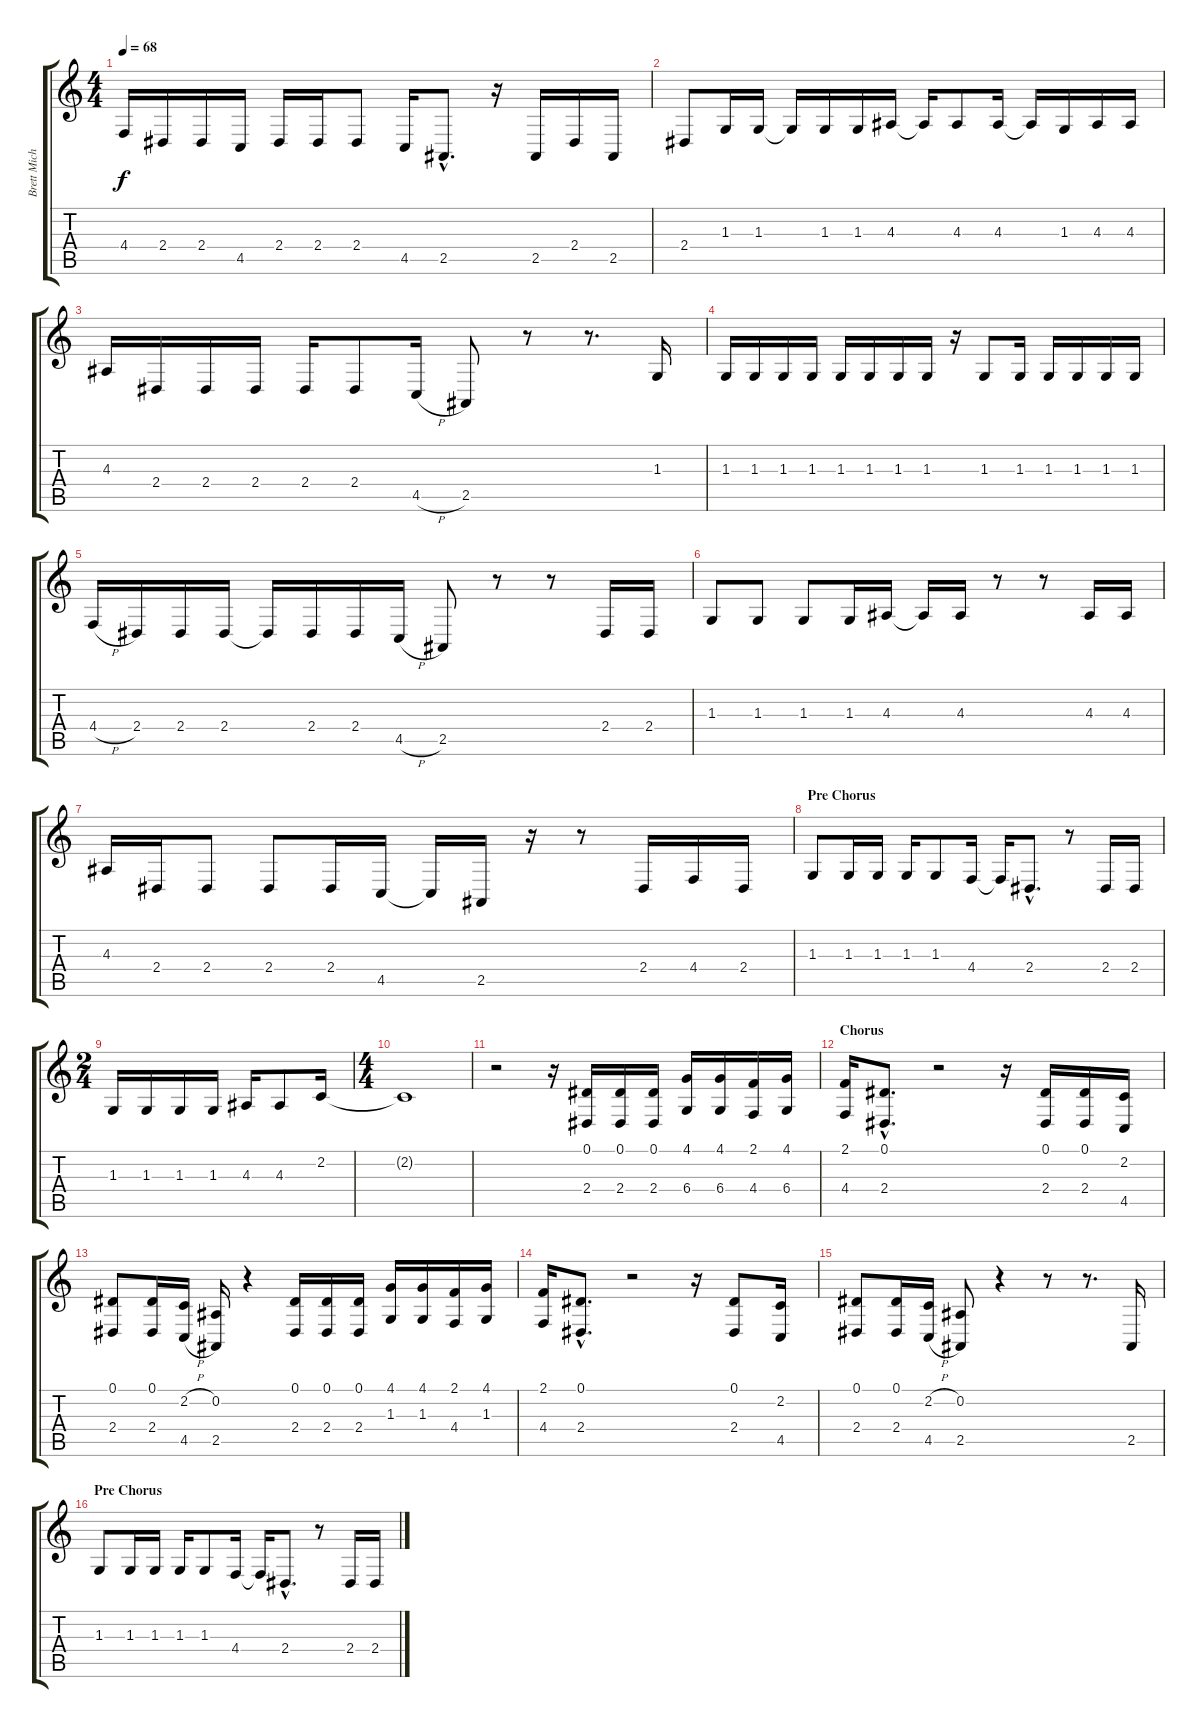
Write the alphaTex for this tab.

\track ("Brett Michaels - Vox" "Brett Mich") {instrument fx5brightness}
\staff {score tabs}
\tuning (Eb4 Bb3 Gb3 Db3 Ab2 Eb2) {hide}
\ts (4 4)
\tempo 68
\clef g2
\ks c
4.4.16{dy f} 2.4.16 2.4.16 4.5.16 2.4.16 2.4.16 2.4.8 4.5.16 2.5{hac}.8{d} r.16 2.5.16 2.4.16 2.5.16 |
2.4.8 1.3.16 1.3.16 1.3{t}.16 1.3.16 1.3.16 4.3.16 4.3{t}.16 4.3.8 4.3.16 4.3{t}.16 1.3.16 4.3.16 4.3.16 |
4.3.16 2.4.16 2.4.16 2.4.16 2.4.16 2.4.8 4.5{h}.16 2.5.8 r.8 r.8{d} 1.3.16 |
1.3.16 1.3.16 1.3.16 1.3.16 1.3.16 1.3.16 1.3.16 1.3.16 r.16 1.3.8 1.3.16 1.3.16 1.3.16 1.3.16 1.3.16 |
4.4{h}.16 2.4.16 2.4.16 2.4.16 2.4{t}.16 2.4.16 2.4.16 4.5{h}.16 2.5.8 r.8 r.8 2.4.16 2.4.16 |
1.3.8 1.3.8 1.3.8 1.3.16 4.3.16 4.3{t}.16 4.3.16 r.8 r.8 4.3.16 4.3.16 |
4.3.16 2.4.16 2.4.8 2.4.8 2.4.16 4.5.16 4.5{t}.16 2.5.16 r.16 r.8 2.4.16 4.4.16 2.4.16 |
\section ("" "Pre Chorus")
1.3.8 1.3.16 1.3.16 1.3.16 1.3.8 4.4.16 4.4{t}.16 2.4{hac}.8{d} r.8 2.4.16 2.4.16 |
\ts (2 4)
1.3.16 1.3.16 1.3.16 1.3.16 4.3.16 4.3.8 2.2.16 |
\ts (4 4)
2.2{t}.1 |
r.2 r.16 (0.1 2.4).16 (0.1 2.4).16 (0.1 2.4).16 (4.1 6.4).16 (4.1 6.4).16 (2.1 4.4).16 (4.1 6.4).16 |
\section ("" "Chorus")
(2.1 4.4).16 (0.1{hac} 2.4{hac}).8{d} r.2 r.16 (0.1 2.4).16 (0.1 2.4).16 (2.2 4.5).16 |
(0.1 2.4).8 (0.1 2.4).16 (2.2{h} 4.5{h}).16 (0.2 2.5).16 r.4 (0.1 2.4).16 (0.1 2.4).16 (0.1 2.4).16 (4.1 1.3).16 (4.1 1.3).16 (2.1 4.4).16 (4.1 1.3).16 |
(2.1 4.4).16 (0.1{hac} 2.4{hac}).8{d} r.2 r.16 (0.1 2.4).8 (2.2 4.5).16 |
(0.1 2.4).8 (0.1 2.4).16 (2.2{h} 4.5{h}).16 (0.2 2.5).8 r.4 r.8 r.8{d} 2.5.16 |
\section ("" "Pre Chorus")
1.3.8 1.3.16 1.3.16 1.3.16 1.3.8 4.4.16 4.4{t}.16 2.4{hac}.8{d} r.8 2.4.16 2.4.16
